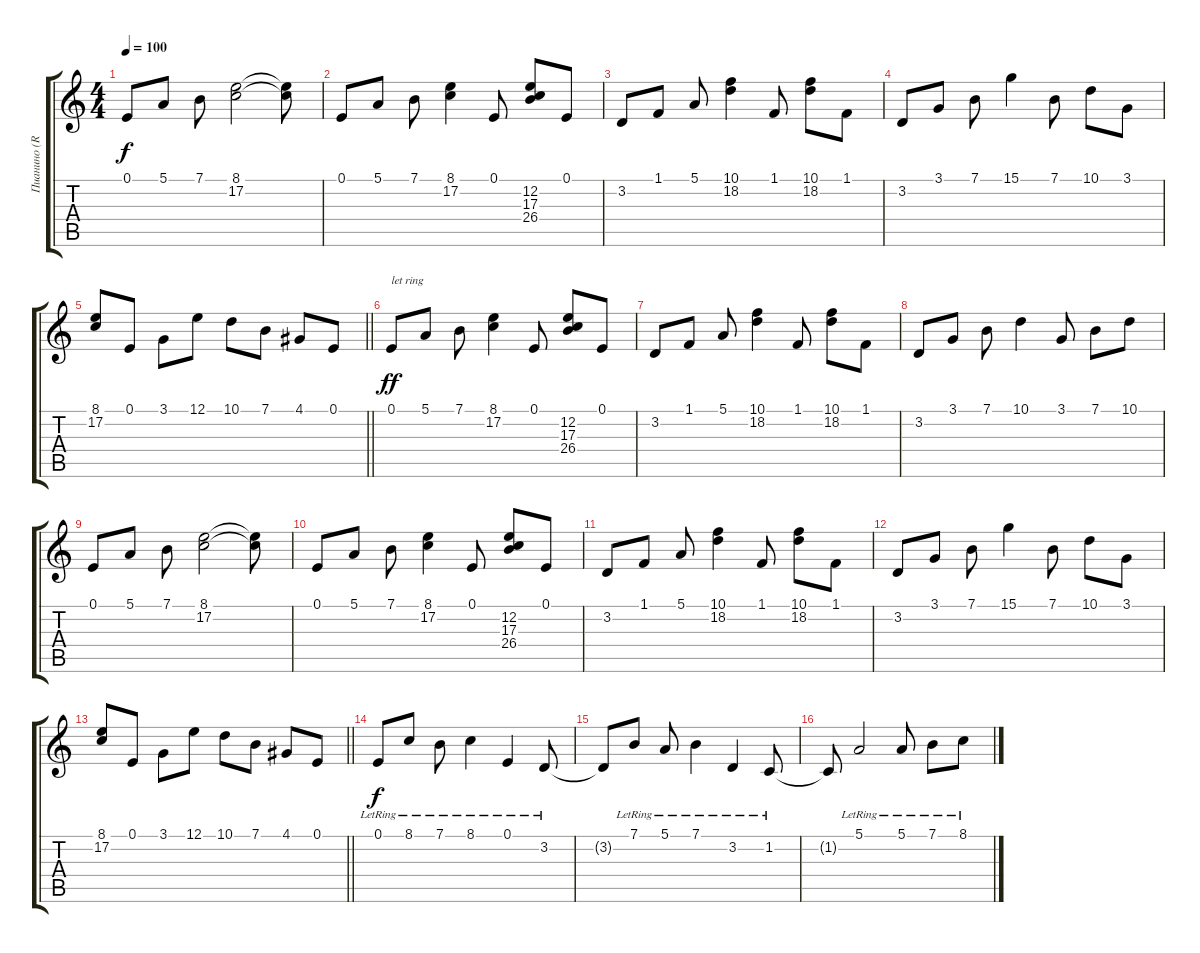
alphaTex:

\track ("Пианино (R)" "Пианино (R") {instrument brightacousticpiano}
\staff {score tabs}
\tuning (E4 B3 G3 D3 A2 E2) {hide}
\ts (4 4)
\tempo 100
\clef g2
\ks c
0.1.8{dy f} 5.1.8 7.1.8 (8.1 17.2).2 (8.1{t} 17.2{t}).8 |
0.1.8 5.1.8 7.1.8 (8.1 17.2).4 0.1.8 (12.2 17.3 26.4).8 0.1.8 |
3.2.8 1.1.8 5.1.8 (10.1 18.2).4 1.1.8 (10.1 18.2).8 1.1.8 |
3.2.8 3.1.8 7.1.8 15.1.4 7.1.8 10.1.8 3.1.8 |
\barLineRight lightlight
(8.1 17.2).8 0.1.8 3.1.8 12.1.8 10.1.8 7.1.8 4.1.8 0.1.8 |
0.1.8{txt "let ring" dy ff} 5.1.8 7.1.8 (8.1 17.2).4 0.1.8 (12.2 17.3 26.4).8 0.1.8 |
3.2.8 1.1.8 5.1.8 (10.1 18.2).4 1.1.8 (10.1 18.2).8 1.1.8 |
3.2.8 3.1.8 7.1.8 10.1.4 3.1.8 7.1.8 10.1.8 |
0.1.8 5.1.8 7.1.8 (8.1 17.2).2 (8.1{t} 17.2{t}).8 |
0.1.8 5.1.8 7.1.8 (8.1 17.2).4 0.1.8 (12.2 17.3 26.4).8 0.1.8 |
3.2.8 1.1.8 5.1.8 (10.1 18.2).4 1.1.8 (10.1 18.2).8 1.1.8 |
3.2.8 3.1.8 7.1.8 15.1.4 7.1.8 10.1.8 3.1.8 |
\barLineRight lightlight
(8.1 17.2).8 0.1.8 3.1.8 12.1.8 10.1.8 7.1.8 4.1.8 0.1.8 |
0.1{lr}.8{dy f} 8.1{lr}.8 7.1{lr}.8 8.1{lr}.4 0.1{lr}.4 3.2{lr}.8 |
3.2{t}.8 7.1{lr}.8 5.1{lr}.8 7.1{lr}.4 3.2{lr}.4 1.2{lr}.8 |
1.2{t}.8 5.1{lr}.2 5.1{lr}.8 7.1{lr}.8 8.1{lr}.8
